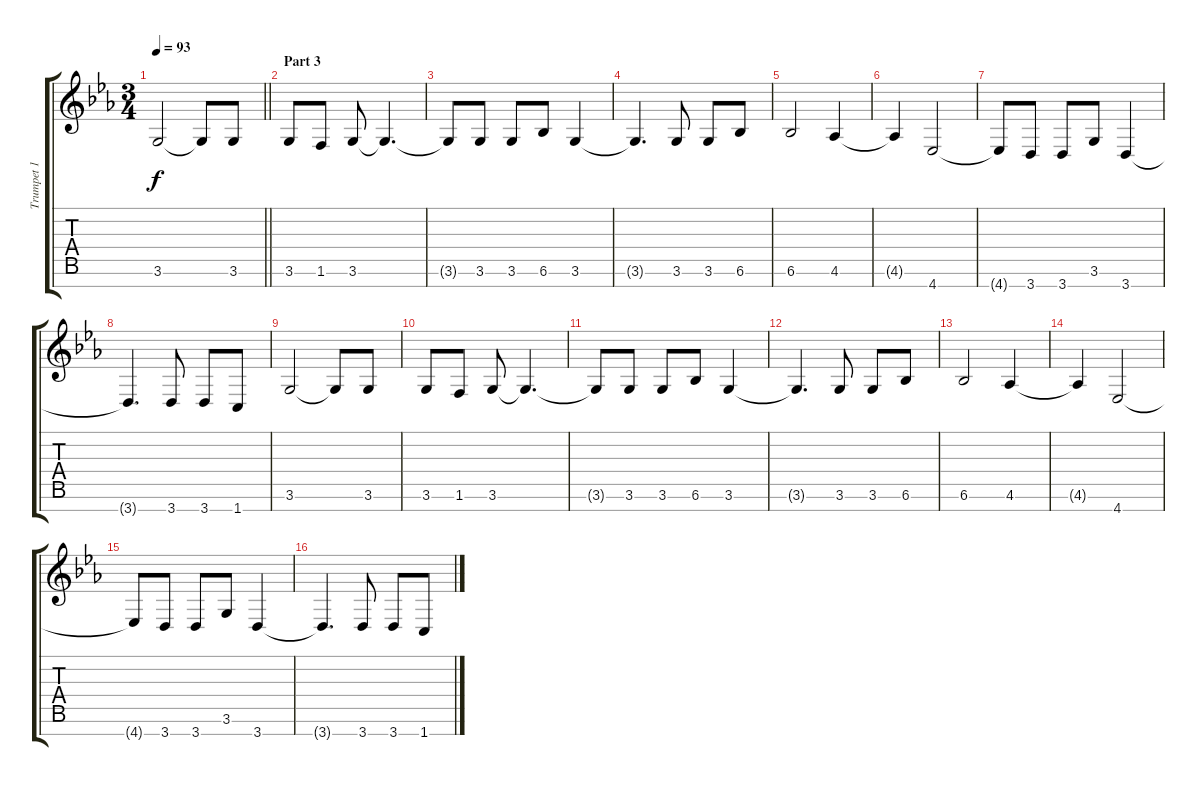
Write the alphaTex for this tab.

\track ("Trumpet 1" "Trumpet 1") {instrument trumpet}
\staff {score tabs}
\tuning (E5 B4 G4 D4 A3 E3 B2) {hide}
\ts (3 4)
\tempo 93
\clef g2
\barLineRight lightlight
\ks cminor
3.6.2{dy f} 3.6{t}.8 3.6.8 |
\section ("" "Part 3")
3.6.8 1.6.8 3.6.8 3.6{t}.4{d} |
3.6{t}.8 3.6.8 3.6.8 6.6.8 3.6.4 |
3.6{t}.4{d} 3.6.8 3.6.8 6.6.8 |
6.6.2 4.6.4 |
4.6{t}.4 4.7.2 |
4.7{t}.8 3.7.8 3.7.8 3.6.8 3.7.4 |
3.7{t}.4{d} 3.7.8 3.7.8 1.7.8 |
3.6.2 3.6{t}.8 3.6.8 |
3.6.8 1.6.8 3.6.8 3.6{t}.4{d} |
3.6{t}.8 3.6.8 3.6.8 6.6.8 3.6.4 |
3.6{t}.4{d} 3.6.8 3.6.8 6.6.8 |
6.6.2 4.6.4 |
4.6{t}.4 4.7.2 |
4.7{t}.8 3.7.8 3.7.8 3.6.8 3.7.4 |
3.7{t}.4{d} 3.7.8 3.7.8 1.7.8
